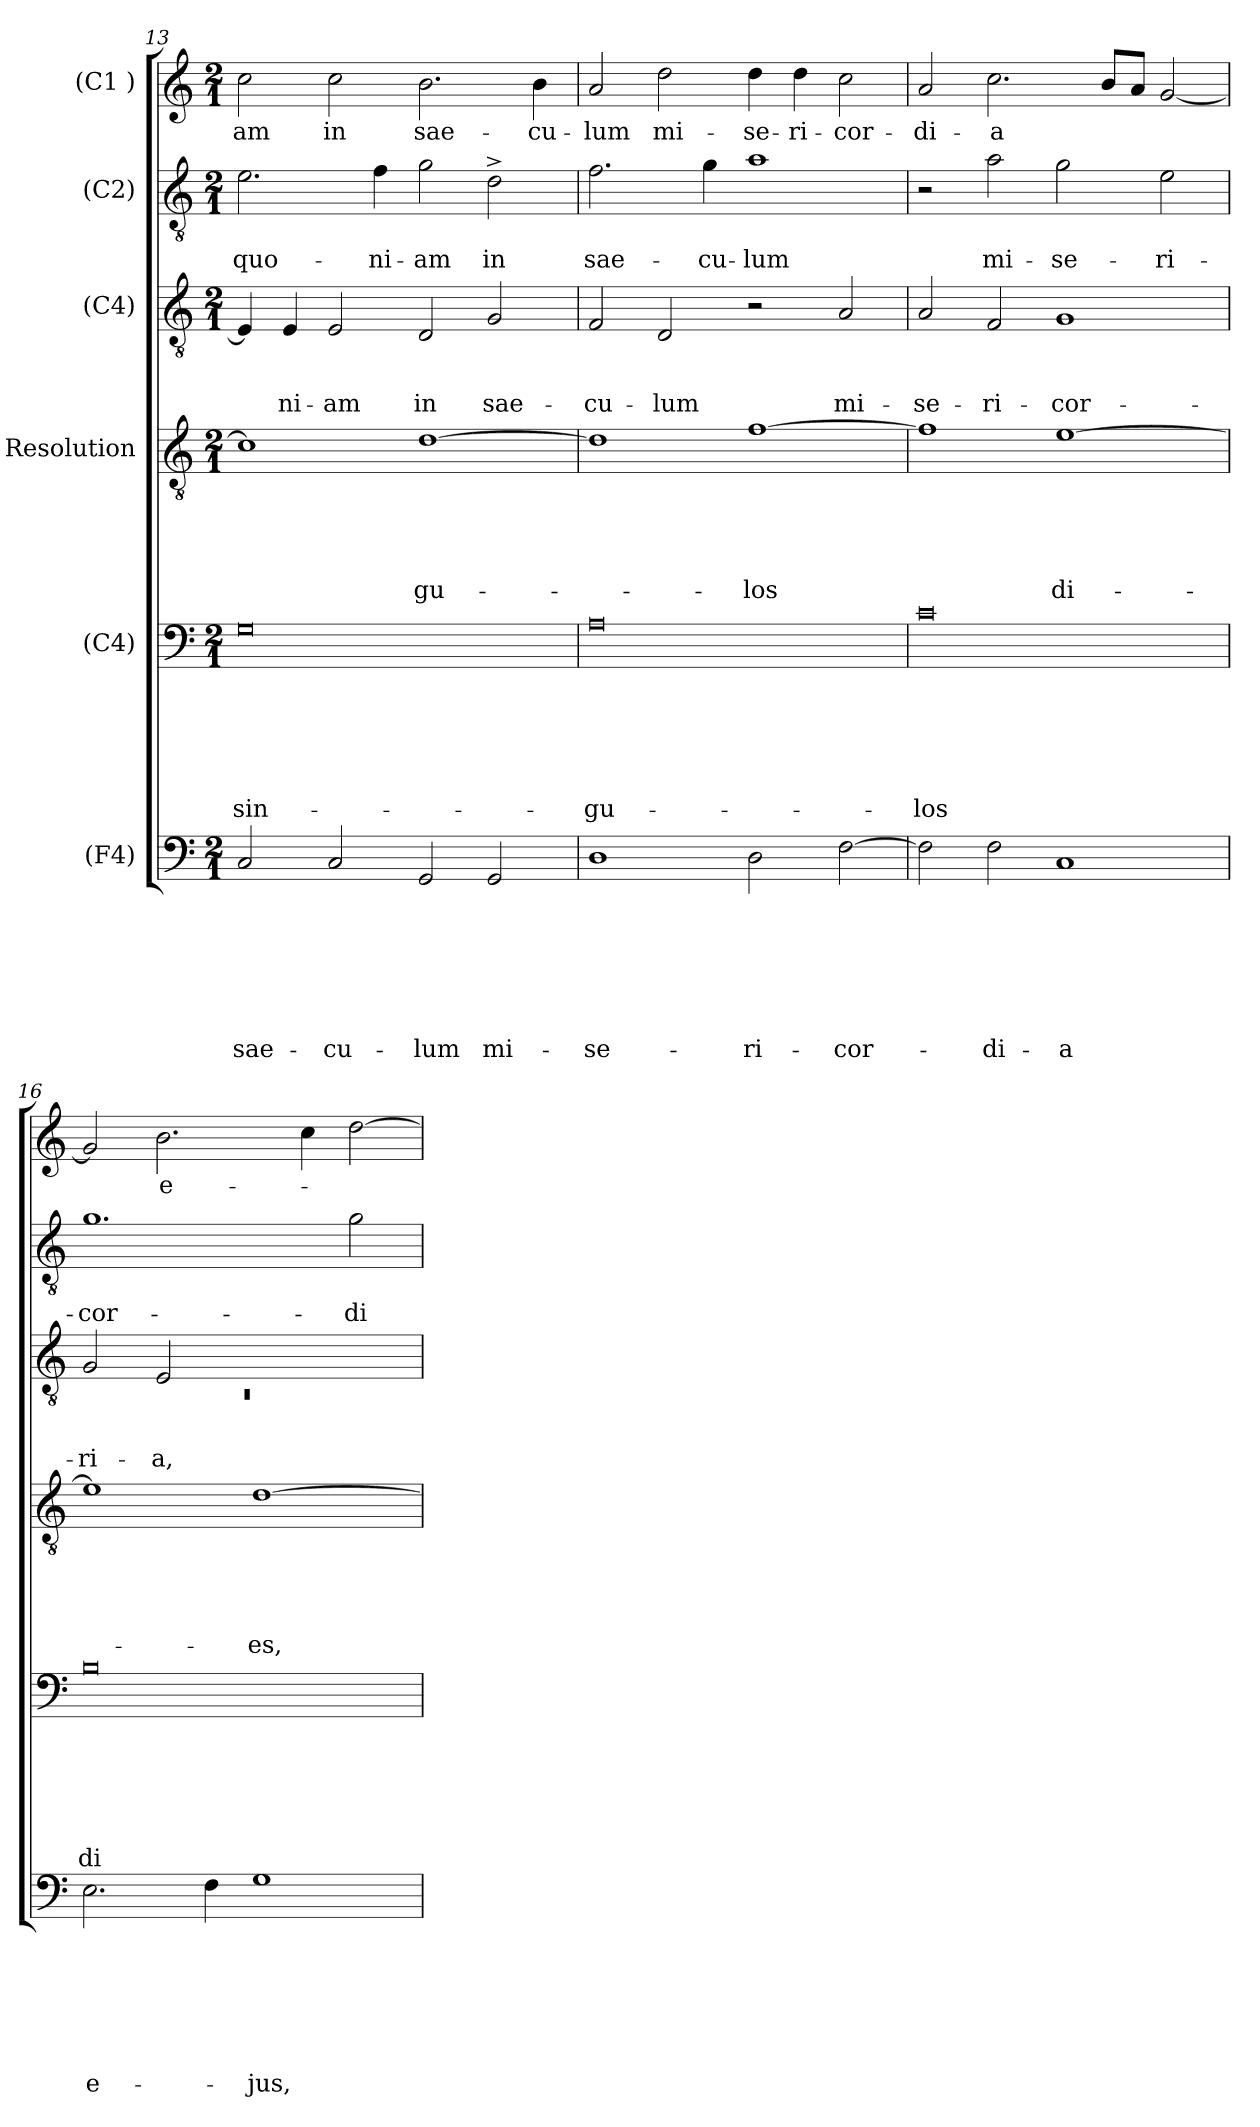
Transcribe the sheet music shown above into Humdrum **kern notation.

**kern	**text	**text	**text	**text	**text	**text	**text	**kern	**text	**text	**text	**text	**text	**text	**kern	**text	**text	**text	**text	**text	**kern	**text	**text	**text	**kern	**text	**text	**kern	**text
*part6	*part6	*part6	*part6	*part6	*part6	*part6	*part6	*part5	*part5	*part5	*part5	*part5	*part5	*part5	*part4	*part4	*part4	*part4	*part4	*part4	*part3	*part3	*part3	*part3	*part2	*part2	*part2	*part1	*part1
*staff6	*staff6	*staff6	*staff6	*staff6	*staff6	*staff6	*staff6	*staff5	*staff5	*staff5	*staff5	*staff5	*staff5	*staff5	*staff4	*staff4	*staff4	*staff4	*staff4	*staff4	*staff3	*staff3	*staff3	*staff3	*staff2	*staff2	*staff2	*staff1	*staff1
*I"(F4)	*	*	*	*	*	*	*	*I"(C4)	*	*	*	*	*	*	*I"Resolution	*	*	*	*	*	*I"(C4)	*	*	*	*I"(C2)	*	*	*I"(C1 )	*
!!LO:PB:g=z
*clefF4	*	*	*	*	*	*	*	*clefF4	*	*	*	*	*	*	*clefGv2	*	*	*	*	*	*clefGv2	*	*	*	*clefGv2	*	*	*clefG2	*
*k[]	*	*	*	*	*	*	*	*k[]	*	*	*	*	*	*	*k[]	*	*	*	*	*	*k[]	*	*	*	*k[]	*	*	*k[]	*
*C:	*	*	*	*	*	*	*	*C:	*	*	*	*	*	*	*C:	*	*	*	*	*	*C:	*	*	*	*C:	*	*	*C:	*
*M2/1	*	*	*	*	*	*	*	*M2/1	*	*	*	*	*	*	*M2/1	*	*	*	*	*	*M2/1	*	*	*	*M2/1	*	*	*M2/1	*
=13	=13	=13	=13	=13	=13	=13	=13	=13	=13	=13	=13	=13	=13	=13	=13	=13	=13	=13	=13	=13	=13	=13	=13	=13	=13	=13	=13	=13	=13
!	!	!	!	!	!	!	!LO:LY:b	!	!	!	!	!	!	!LO:LY:b:rj	!	!	!	!	!	!	!	!	!	!	!	!	!LO:LY:b	!	!LO:LY:b
2C/	.	.	.	.	.	.	sae-	0G	.	.	.	.	.	sin-	1c]	.	.	.	.	.	4E/]	.	.	.	2.e\	.	quo-	2cc\	-am
!	!	!	!	!	!	!	!	!	!	!	!	!	!	!	!	!	!	!	!	!	!	!	!	!LO:LY:b	!	!	!	!	!
.	.	.	.	.	.	.	.	.	.	.	.	.	.	.	.	.	.	.	.	.	4E/	.	.	-ni-	.	.	.	.	.
!	!	!	!	!	!	!	!LO:LY:b	!	!	!	!	!	!	!	!	!	!	!	!	!	!	!	!	!LO:LY:b:rj	!	!	!	!	!LO:LY:b
2C/	.	.	.	.	.	.	-cu-	.	.	.	.	.	.	.	.	.	.	.	.	.	2E/	.	.	-am	.	.	.	2cc\	in
!	!	!	!	!	!	!	!	!	!	!	!	!	!	!	!	!	!	!	!	!	!	!	!	!	!	!	!LO:LY:b	!	!
.	.	.	.	.	.	.	.	.	.	.	.	.	.	.	.	.	.	.	.	.	.	.	.	.	4f\	.	-ni-	.	.
!	!	!	!	!	!	!	!LO:LY:b	!	!	!	!	!	!	!	!	!	!	!	!	!LO:LY:b	!	!	!	!LO:LY:b	!	!	!LO:LY:b:rj	!	!LO:LY:b
2GG/	.	.	.	.	.	.	-lum	.	.	.	.	.	.	.	[>1d	.	.	.	.	-gu-	2D/	.	.	in	2g\	.	-am	2.b\	sae-
!	!	!	!	!	!	!	!LO:LY:b	!	!	!	!	!	!	!	!	!	!	!	!	!	!	!	!	!LO:LY:b	!	!	!LO:LY:b	!	!
2GG/	.	.	.	.	.	.	mi-	.	.	.	.	.	.	.	.	.	.	.	.	.	2G/	.	.	sae-	2d^>\	.	in	.	.
!	!	!	!	!	!	!	!	!	!	!	!	!	!	!	!	!	!	!	!	!	!	!	!	!	!	!	!	!	!LO:LY:b
.	.	.	.	.	.	.	.	.	.	.	.	.	.	.	.	.	.	.	.	.	.	.	.	.	.	.	.	4b\	-cu-
=14	=14	=14	=14	=14	=14	=14	=14	=14	=14	=14	=14	=14	=14	=14	=14	=14	=14	=14	=14	=14	=14	=14	=14	=14	=14	=14	=14	=14	=14
!	!	!	!	!	!	!	!LO:LY:b	!	!	!	!	!	!	!LO:LY:b:rj	!	!	!	!	!	!	!	!	!	!LO:LY:b	!	!	!LO:LY:b	!	!LO:LY:b
1D	.	.	.	.	.	.	-se-	0A	.	.	.	.	.	-gu-	1d]	.	.	.	.	.	2F/	.	.	-cu-	2.f\	.	sae-	2a/	-lum
!	!	!	!	!	!	!	!	!	!	!	!	!	!	!	!	!	!	!	!	!	!	!	!	!LO:LY:b	!	!	!	!	!LO:LY:b
.	.	.	.	.	.	.	.	.	.	.	.	.	.	.	.	.	.	.	.	.	2D/	.	.	-lum	.	.	.	2dd\	mi-
!	!	!	!	!	!	!	!	!	!	!	!	!	!	!	!	!	!	!	!	!	!	!	!	!	!	!	!LO:LY:b	!	!
.	.	.	.	.	.	.	.	.	.	.	.	.	.	.	.	.	.	.	.	.	.	.	.	.	4g\	.	-cu-	.	.
!	!	!	!	!	!	!	!LO:LY:b	!	!	!	!	!	!	!	!	!	!	!	!	!LO:LY:b	!	!	!	!	!	!	!LO:LY:b:rj	!	!LO:LY:b
2D\	.	.	.	.	.	.	-ri-	.	.	.	.	.	.	.	[>1f	.	.	.	.	-los	2r	.	.	.	1a	.	-lum	4dd\	-se-
!	!	!	!	!	!	!	!	!	!	!	!	!	!	!	!	!	!	!	!	!	!	!	!	!	!	!	!	!	!LO:LY:b
.	.	.	.	.	.	.	.	.	.	.	.	.	.	.	.	.	.	.	.	.	.	.	.	.	.	.	.	4dd\	-ri-
!	!	!	!	!	!	!	!LO:LY:b	!	!	!	!	!	!	!	!	!	!	!	!	!	!	!	!	!LO:LY:b	!	!	!	!	!LO:LY:b
[>2F\	.	.	.	.	.	.	-cor-	.	.	.	.	.	.	.	.	.	.	.	.	.	2A/	.	.	mi-	.	.	.	2cc\	-cor-
=15	=15	=15	=15	=15	=15	=15	=15	=15	=15	=15	=15	=15	=15	=15	=15	=15	=15	=15	=15	=15	=15	=15	=15	=15	=15	=15	=15	=15	=15
!	!	!	!	!	!	!	!	!	!	!	!	!	!	!LO:LY:b:rj	!	!	!	!	!	!	!	!	!	!LO:LY:b	!	!	!	!	!LO:LY:b
2F\]	.	.	.	.	.	.	.	0c	.	.	.	.	.	-los	1f]	.	.	.	.	.	2A/	.	.	-se-	2r	.	.	2a/	-di-
!	!	!	!	!	!	!	!LO:LY:b	!	!	!	!	!	!	!	!	!	!	!	!	!	!	!	!	!LO:LY:b	!	!	!LO:LY:b	!	!LO:LY:b
2F\	.	.	.	.	.	.	-di-	.	.	.	.	.	.	.	.	.	.	.	.	.	2F/	.	.	-ri-	2a\	.	mi-	2.cc\	-a
!	!	!	!	!	!	!	!LO:LY:b:rj	!	!	!	!	!	!	!	!	!	!	!	!	!LO:LY:b	!	!	!	!LO:LY:b	!	!	!LO:LY:b	!	!
1C	.	.	.	.	.	.	-a	.	.	.	.	.	.	.	[>1e	.	.	.	.	di-	1G	.	.	-cor-	2g\	.	-se-	.	.
.	.	.	.	.	.	.	.	.	.	.	.	.	.	.	.	.	.	.	.	.	.	.	.	.	.	.	.	8b/L	.
.	.	.	.	.	.	.	.	.	.	.	.	.	.	.	.	.	.	.	.	.	.	.	.	.	.	.	.	8a/J	.
!	!	!	!	!	!	!	!	!	!	!	!	!	!	!	!	!	!	!	!	!	!	!	!	!	!	!	!LO:LY:b	!	!
.	.	.	.	.	.	.	.	.	.	.	.	.	.	.	.	.	.	.	.	.	.	.	.	.	2e\	.	-ri-	[<2g/	.
=16	=16	=16	=16	=16	=16	=16	=16	=16	=16	=16	=16	=16	=16	=16	=16	=16	=16	=16	=16	=16	=16	=16	=16	=16	=16	=16	=16	=16	=16
*	*	*	*	*	*	*	*	*	*	*	*	*	*	*	*	*	*	*	*	*	*^	*	*	*	*	*	*	*	*
!	!	!	!	!	!	!	!LO:LY:b:rj	!	!	!	!	!	!	!LO:LY:b:rj	!	!	!	!	!	!	!	!LO:N:vis=1	!	!	!LO:LY:b	!	!	!LO:LY:b	!	!
2.E\	.	.	.	.	.	.	e-	0B	.	.	.	.	.	di-	1e]	.	.	.	.	.	2G/	0rC	.	.	-ri-	1.g	.	-cor-	2g/]	.
!	!	!	!	!	!	!	!	!	!	!	!	!	!	!	!	!	!	!	!	!	!	!	!	!	!LO:LY:b	!	!	!	!	!LO:LY:b:rj
.	.	.	.	.	.	.	.	.	.	.	.	.	.	.	.	.	.	.	.	.	2E/	.	.	.	-a,	.	.	.	2.b\	e-
4F\	.	.	.	.	.	.	.	.	.	.	.	.	.	.	.	.	.	.	.	.	.	.	.	.	.	.	.	.	.	.
!	!	!	!	!	!	!	!LO:LY:b	!	!	!	!	!	!	!	!	!	!	!	!	!LO:LY:b	!	!	!	!	!	!	!	!	!	!
1G	.	.	.	.	.	.	-jus,	.	.	.	.	.	.	.	[>1d	.	.	.	.	-es,	1ryy	.	.	.	.	.	.	.	.	.
.	.	.	.	.	.	.	.	.	.	.	.	.	.	.	.	.	.	.	.	.	.	.	.	.	.	.	.	.	4cc\	.
!	!	!	!	!	!	!	!	!	!	!	!	!	!	!	!	!	!	!	!	!	!	!	!	!	!	!	!	!LO:LY:b	!	!
.	.	.	.	.	.	.	.	.	.	.	.	.	.	.	.	.	.	.	.	.	.	.	.	.	.	2g\	.	-di-	[>2dd\	.
*	*	*	*	*	*	*	*	*	*	*	*	*	*	*	*	*	*	*	*	*	*v	*v	*	*	*	*	*	*	*	*
=	=	=	=	=	=	=	=	=	=	=	=	=	=	=	=	=	=	=	=	=	=	=	=	=	=	=	=	=	=
*-	*-	*-	*-	*-	*-	*-	*-	*-	*-	*-	*-	*-	*-	*-	*-	*-	*-	*-	*-	*-	*-	*-	*-	*-	*-	*-	*-	*-	*-
